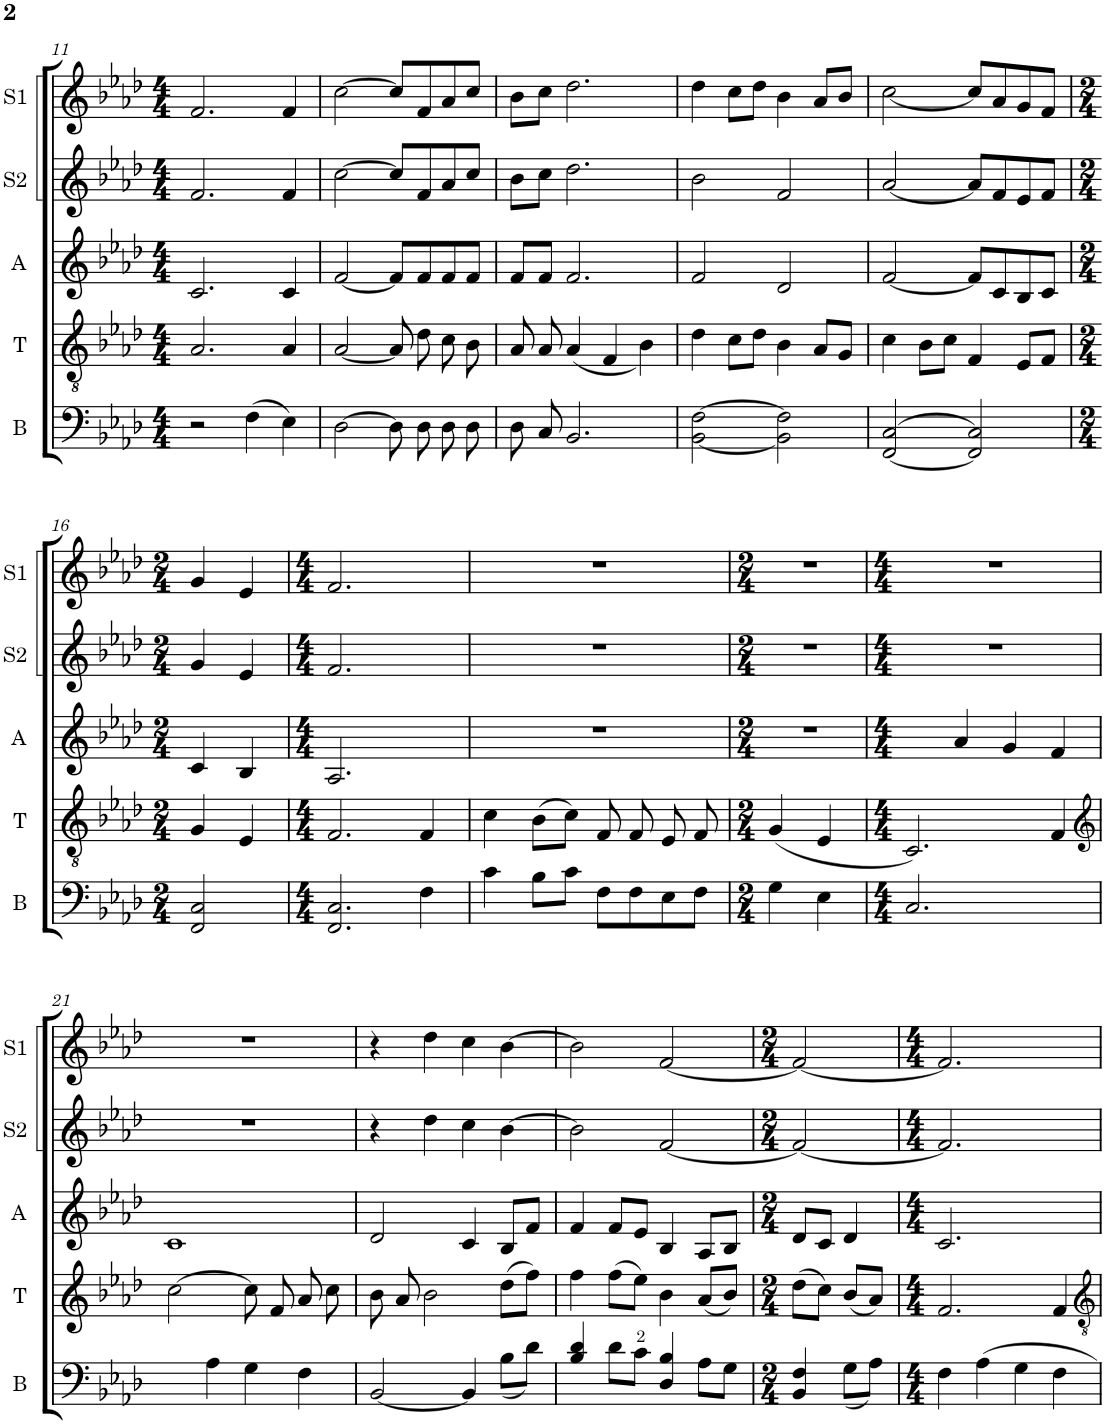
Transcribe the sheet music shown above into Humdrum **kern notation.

**kern	**kern	**kern	**kern	**kern
*part5	*part4	*part3	*part2	*part1
*staff5	*staff4	*staff3	*staff2	*staff1
*I"B	*I"T	*I"A	*I"S2	*I"S1
*I'B	*I'T	*I'A	*I'S2	*I'S1
!!LO:PB:g=z
*clefF4	*clefGv2	*clefG2	*clefG2	*clefG2
*k[b-e-a-d-]	*k[b-e-a-d-]	*k[b-e-a-d-]	*k[b-e-a-d-]	*k[b-e-a-d-]
*M4/4	*M4/4	*M4/4	*M4/4	*M4/4
=11	=11	=11	=11	=11
2r	2.A-/	2.c/	2.f/	2.f/
(>4F\	.	.	.	.
4E-\)	4A-/	4c/	4f/	4f/
=12	=12	=12	=12	=12
[>2D-\	[<2A-/	[<2f/	[>2cc\	[>2cc\
8D-\]	8A-/]	8f/L]	8cc/L]	8cc/L]
8D-\	8d-\	8f/	8f/	8f/
8D-\	8c\	8f/	8a-/	8a-/
8D-\	8B-\	8f/J	8cc/J	8cc/J
=13	=13	=13	=13	=13
8D-\	8A-/	8f/L	8b-\L	8b-\L
8C/	8A-/	8f/J	8cc\J	8cc\J
2.BB-/	(<4A-/	2.f/	2.dd-\	2.dd-\
.	4F/	.	.	.
.	4B-\)	.	.	.
=14	=14	=14	=14	=14
[2BB-\ [2F\	4d-\	2f/	2b-\	4dd-\
.	8c\L	.	.	8cc\L
.	8d-\J	.	.	8dd-\J
2BB-\] 2F\]	4B-\	2d-/	2f/	4b-\
.	8A-/L	.	.	8a-/L
.	8G/J	.	.	8b-/J
=15	=15	=15	=15	=15
[2FF/ [2C/	4c\	[<2f/	[2a-/	[<2cc\
.	8B-\L	.	.	.
.	8c\J	.	.	.
2FF/] 2C/]	4F/	8f/L]	8a-/L]	8cc/L]
.	.	8c/	8f/	8a-/
.	8E-/L	8B-/	8e-/	8g/
.	8F/J	8c/J	8f/J	8f/J
!!LO:LB:g=z
=16	=16	=16	=16	=16
*M2/4	*M2/4	*M2/4	*M2/4	*M2/4
2FF/ 2C/	4G/	4c/	4g/	4g/
.	4E-/	4B-/	4e-/	4e-/
=17	=17	=17	=17	=17
*M4/4	*M4/4	*M4/4	*M4/4	*M4/4
2.FF/ 2.C/	2.F/	2.A-/	2.f/	2.f/
4F\	4F/	4ryy	4ryy	4ryy
=18	=18	=18	=18	=18
4c\	4c\	1r	1r	1r
8B-\L	(>8B-\L	.	.	.
8c\J	8c\J)	.	.	.
8F\L	8F/	.	.	.
8F\	8F/	.	.	.
8E-\	8E-/	.	.	.
8F\J	8F/	.	.	.
=19	=19	=19	=19	=19
*M2/4	*M2/4	*M2/4	*M2/4	*M2/4
4G\	(<4G/	2r	2r	2r
4E-\	4E-/	.	.	.
=20	=20	=20	=20	=20
*M4/4	*M4/4	*M4/4	*M4/4	*M4/4
2.C/	2.C/)	4ryy	1r	1r
.	.	4a-/	.	.
.	.	4g/	.	.
4ryy	4F/	4f/	.	.
!!LO:LB:g=z
=21	=21	=21	=21	=21
*	*clefG2	*	*	*
4ryy	[>2cc\	1c	1r	1r
4A-\	.	.	.	.
4G\	8cc\]	.	.	.
.	8f/	.	.	.
4F\	8a-/	.	.	.
.	8cc\	.	.	.
=22	=22	=22	=22	=22
[2BB-/	8b-\	2d-/	4r	4r
.	8a-/	.	.	.
.	2b-\	.	4dd-\	4dd-\
4BB-/]	.	4c/	4cc\	4cc\
(<8B-\L	(>8dd-\L	8B-/L	[>4b-\	[>4b-\
8d-\J)	8ff\J)	8f/J	.	.
=23	=23	=23	=23	=23
4B-/ 4d-/	4ff\	4f/	2b-\]	2b-\]
8d-\L	(>8ff\L	8f/L	.	.
8c\J	8ee-\J)	8e-/J	.	.
4D-/ 4B-/	4b-\	4B-/	[<2f/	[<2f/
8A-\L	(<8a-/L	8A-/L	.	.
8G\J	8b-/J)	8B-/J	.	.
=24	=24	=24	=24	=24
*M2/4	*M2/4	*M2/4	*M2/4	*M2/4
4BB-/ 4F/	(>8dd-\L	8d-/L	2f/_	2f/_
.	8cc\J)	8c/J	.	.
(<8G\L	(<8b-/L	4d-/	.	.
8A-\J)	8a-/J)	.	.	.
=25	=25	=25	=25	=25
*M4/4	*M4/4	*M4/4	*M4/4	*M4/4
4F\	2.f/	2.c/	2.f/]	2.f/]
4A-\	.	.	.	.
4G\	.	.	.	.
4F\	4f/	4ryy	4ryy	4ryy
=	=	=	=	=
*-	*-	*-	*-	*-
